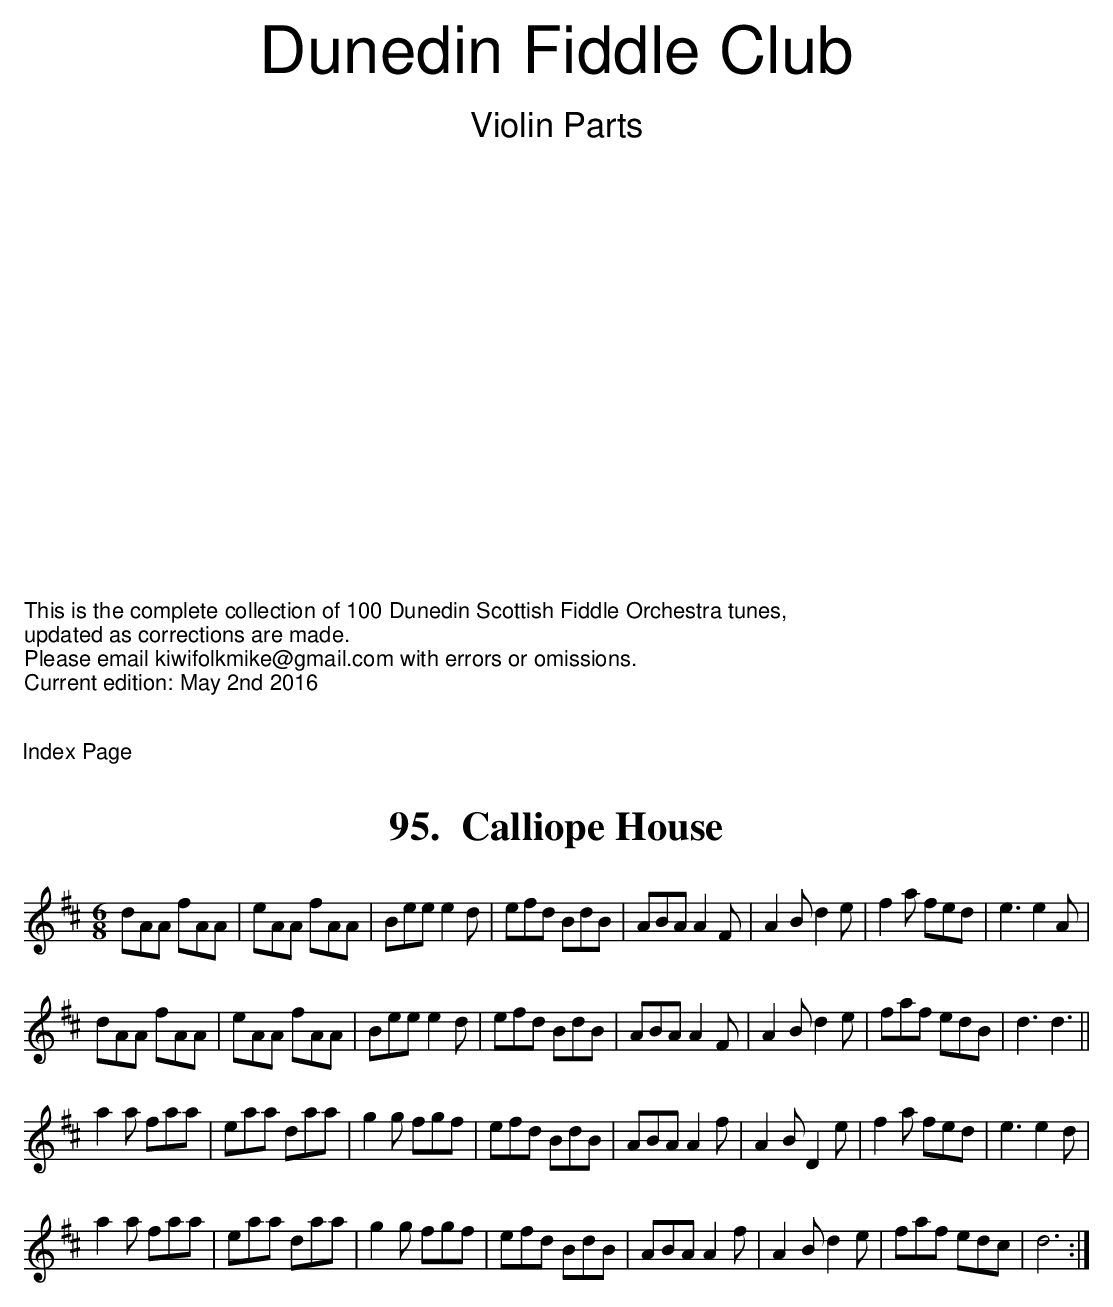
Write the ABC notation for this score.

X:1
T:Calliope House
M:6/8
K:Dmaj
dAA fAA|eAA fAA|Bee e2d|efd BdB|ABA A2F|A2B d2e|f2a fed|e3 e2A|
dAA fAA|eAA fAA|Bee e2d|efd BdB|ABA A2F|A2B d2e|faf edB|d3 d3||
a2a faa|eaa daa|g2g fgf|efd BdB|ABA A2f|A2B D2e|f2a fed|e3 e2d|
a2a faa|eaa daa|g2g fgf|efd BdB|ABA A2f|A2B d2e|faf edc|d6:|
